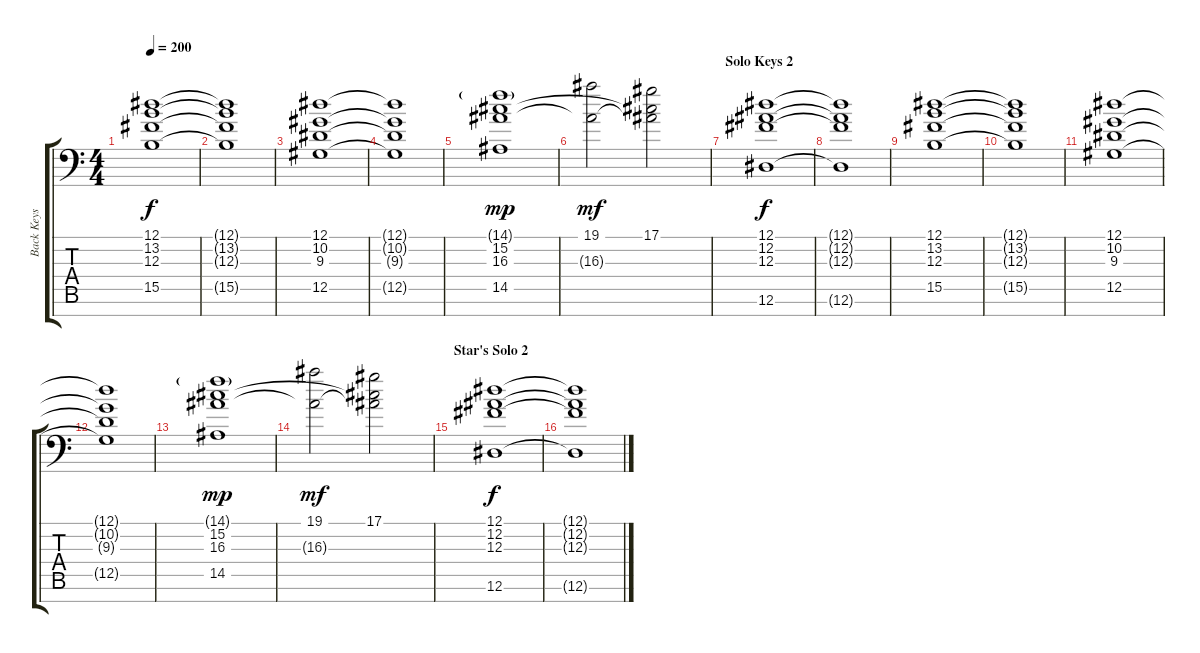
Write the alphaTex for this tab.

\track ("Back Keys" "Back Keys") {instrument stringensemble1}
\staff {score tabs}
\tuning (Eb4 Bb3 Gb3 Db3 Ab2 Eb2 Eb1) {hide}
\ts (4 4)
\tempo 200
\clef f4
\ks c
(12.1 13.2 12.3 15.5).1{dy f} |
(12.1{t} 13.2{t} 12.3{t} 15.5{t}).1 |
(12.1 10.2 9.3 12.5).1 |
(12.1{t} 10.2{t} 9.3{t} 12.5{t}).1 |
(14.1{g} 15.2 16.3 14.5).1{dy mp} |
(19.1 16.3{t}).2{dy mf} (17.1 15.2{t} 16.3{t}).2 |
\section ("" "Solo Keys 2")
(12.1 12.2 12.3 12.6).1{dy f volume 10 instrument stringensemble1} |
(12.1{t} 12.2{t} 12.3{t} 12.6{t}).1 |
(12.1 13.2 12.3 15.5).1 |
(12.1{t} 13.2{t} 12.3{t} 15.5{t}).1 |
(12.1 10.2 9.3 12.5).1 |
(12.1{t} 10.2{t} 9.3{t} 12.5{t}).1 |
(14.1{g} 15.2 16.3 14.5).1{dy mp} |
(19.1 16.3{t}).2{dy mf} (17.1 15.2{t} 16.3{t}).2 |
\section ("" "Star's Solo 2")
(12.1 12.2 12.3 12.6).1{dy f volume 10 instrument stringensemble1} |
(12.1{t} 12.2{t} 12.3{t} 12.6{t}).1
